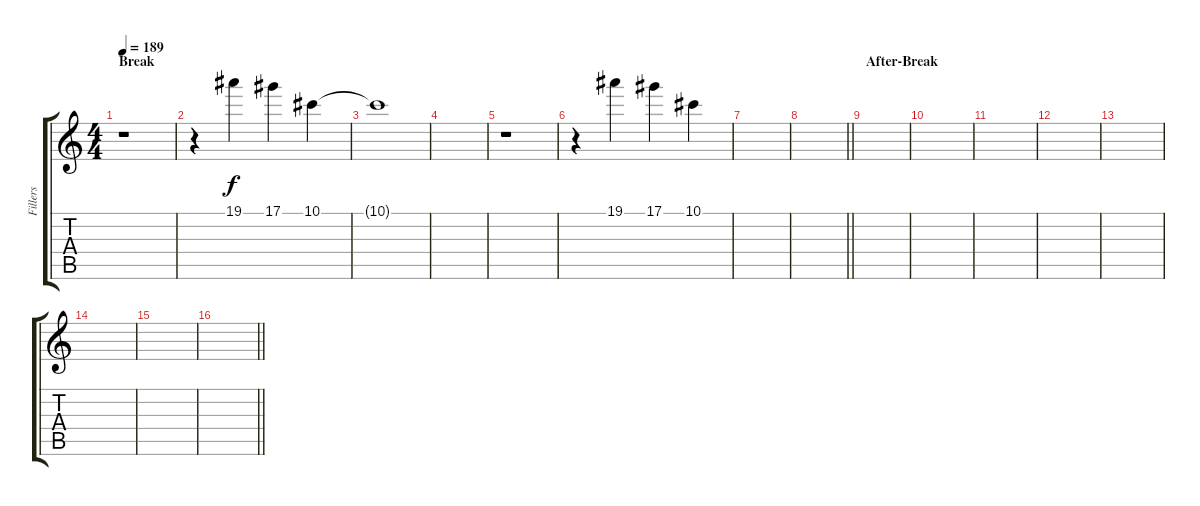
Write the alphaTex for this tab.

\track ("Fillers" "Fillers") {instrument distortionguitar}
\staff {score tabs}
\tuning (Eb4 Bb3 Gb3 Db3 Ab2 Eb2) {hide}
\ts (4 4)
\section ("" "Break")
\tempo 189
\clef g2
\ks c
r.1{dy f volume 6 instrument pad1newage} |
r.4 19.1.4 17.1.4 10.1.4 |
10.1{t}.1 |
|
r.1{volume 6 instrument pad1newage} |
r.4 19.1.4 17.1.4 10.1.4 |
|
\barLineRight lightlight
|
\section ("" "After-Break")
|
|
|
|
|
|
|
\barLineRight lightlight
